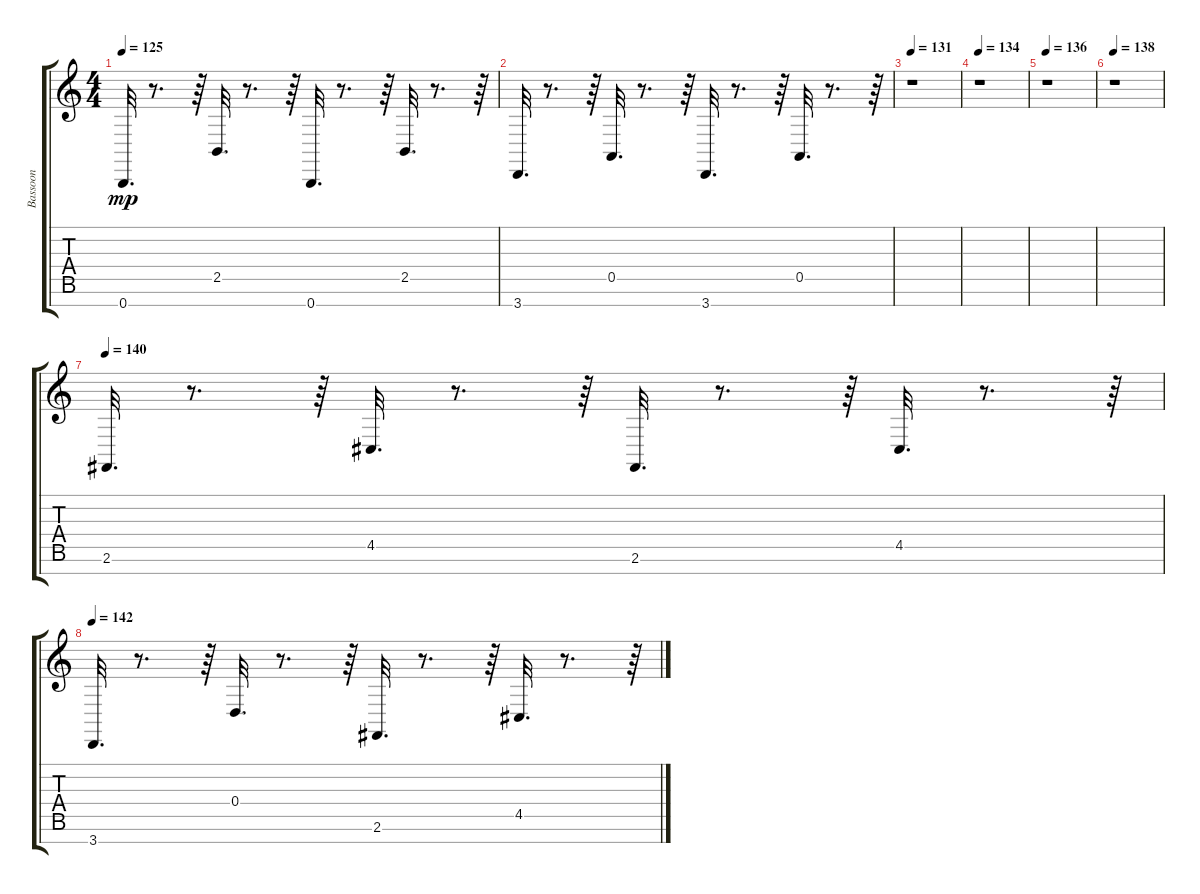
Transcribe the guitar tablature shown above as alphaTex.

\track ("Bassoon" "Bassoon") {instrument bassoon}
\staff {score tabs}
\tuning (E4 B3 G3 D3 A2 E2 B1) {hide}
\ts (4 4)
\tempo 125
\clef g2
\ks c
0.7.32{d dy mp} r.8{d} r.64 2.5.32{d} r.8{d} r.64 0.7.32{d} r.8{d} r.64 2.5.32{d} r.8{d} r.64 |
3.7.32{d} r.8{d} r.64 0.5.32{d} r.8{d} r.64 3.7.32{d} r.8{d} r.64 0.5.32{d} r.8{d} r.64 |
\tempo 131
r.1 |
\tempo 134
r.1 |
\tempo 136
r.1 |
\tempo 138
r.1 |
\tempo 140
2.6.32{d} r.8{d} r.64 4.5.32{d} r.8{d} r.64 2.6.32{d} r.8{d} r.64 4.5.32{d} r.8{d} r.64 |
\tempo 142
3.7.32{d} r.8{d} r.64 0.4.32{d} r.8{d} r.64 2.6.32{d} r.8{d} r.64 4.5.32{d} r.8{d} r.64
